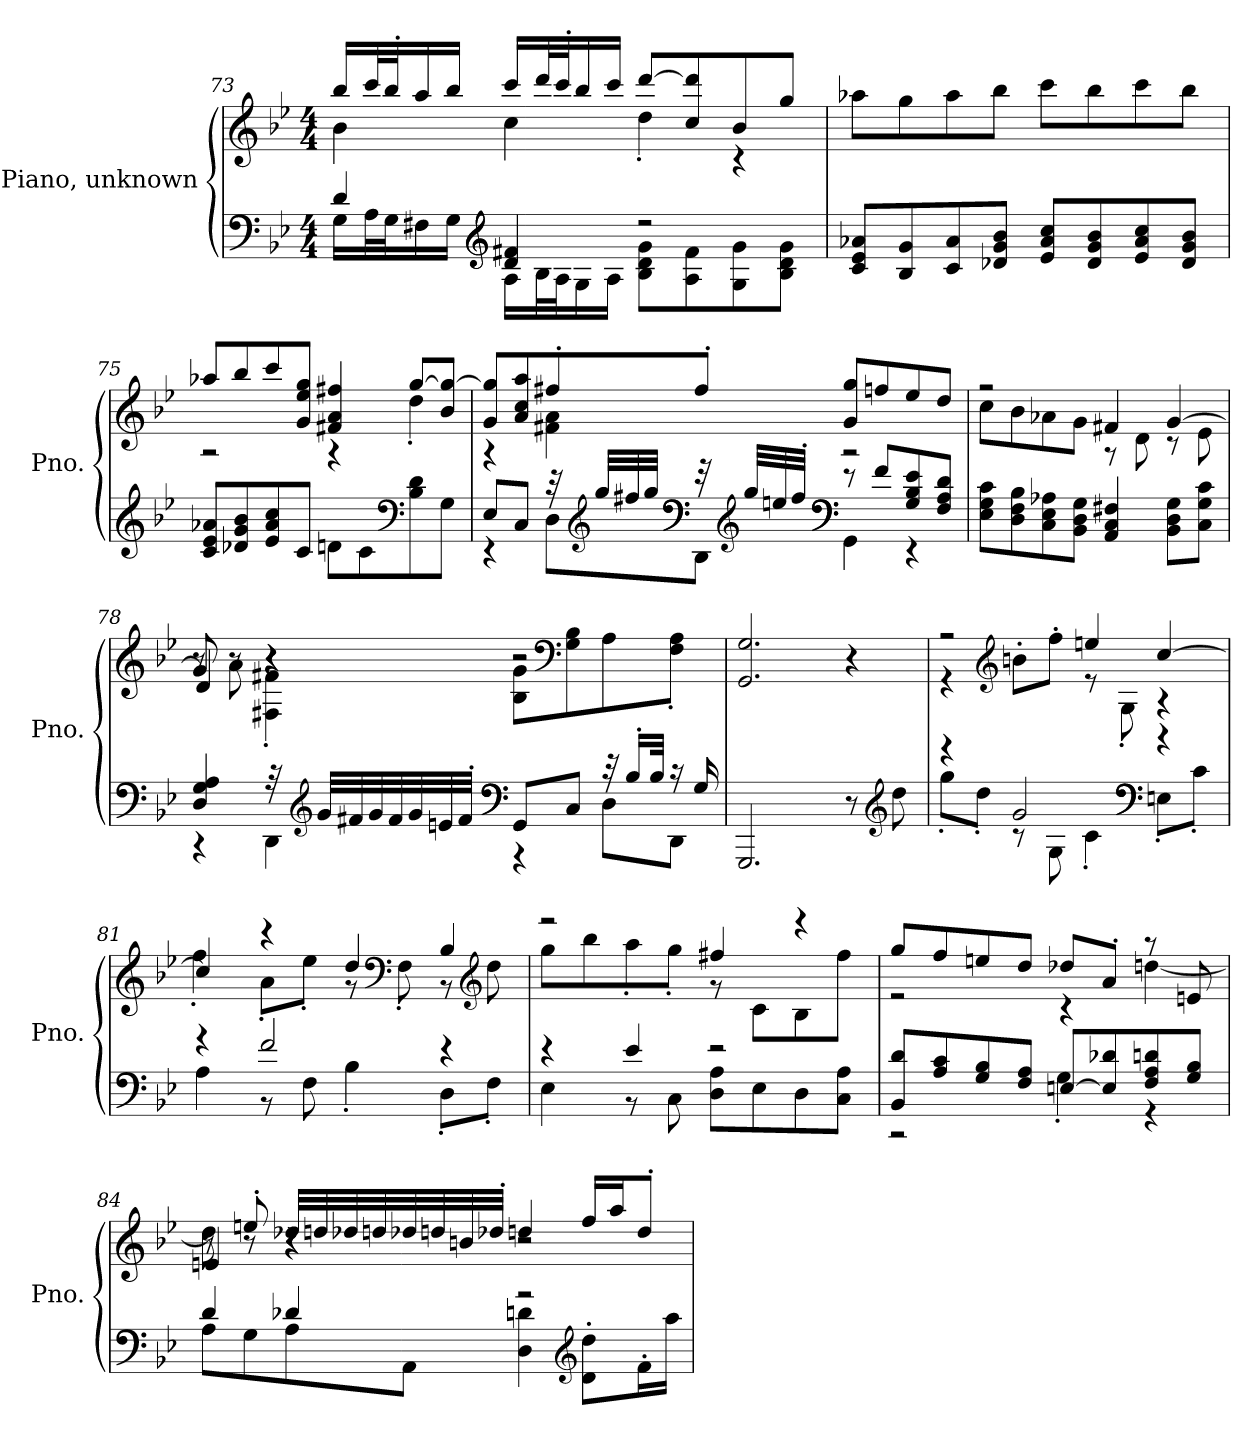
**kern	**kern
*part1	*part1
*staff2	*staff1
*I"Piano, unknown	*
*I'Pno.	*
!!LO:LB:g=z
*clefF4	*clefG2
*k[b-e-]	*k[b-e-]
*M4/4	*M4/4
=73	=73
*^	*^
4d/	16G\LL	16bb-/LL	4b-\
.	32A\L	32ccc/L	.
.	32G\J	32bb-'/J	.
.	16F#X\	16aa/	.
.	16G\JJ	16bb-/JJ	.
*clefG2	*	*	*
4d/ 4f#X/	16A\LL	16ccc/LL	4cc\
.	32B-\L	32ddd/L	.
.	32A\J	32ccc'/J	.
.	16G\	16bb-/	.
.	16A\JJ	16ccc/JJ	.
2r	8B-\ 8d\ 8g\L	[8ddd/L	4dd'\
.	8A\ 8f#\	8cc/ 8ddd/]	.
.	8G\ 8g\	8b-/	4r
.	8B-\ 8d\ 8g\J	8gg/J	.
*v	*v	*	*
*	*v	*v
=74	=74
8c/ 8e-/ 8a-X/L	8aa-X\L
8B-/ 8g/	8gg\
8c/ 8a-/	8aa-\
8d-X/ 8g/ 8b-/J	8bb-\J
8e-/ 8a-/ 8cc/L	8ccc\L
8d-/ 8g/ 8b-/	8bb-\
8e-/ 8a-/ 8cc/	8ccc\
8d-/ 8g/ 8b-/J	8bb-\J
!!LO:LB:g=z
=75	=75
*	*^
8c/ 8e-/ 8a-X/L	8aa-X/L	2r
8d-X/ 8g/ 8b-/	8bb-/	.
8e-/ 8a-/ 8cc/	8ccc/	.
8c/J	8g/ 8ee-/ 8gg/J	.
8dn\L	4f#X/ 4a/ 4ff#X/	4r
8c\	.	.
*clefF4	*	*
8B-\ 8d\	[8gg/L	4dd'\
8G\J	8b-/ 8gg/_J	.
=76	=76	=76
*^	*	*
8E-/L	4r	8g/ 8gg/]L	4r
8C/J	.	8a/ 8cc/ 8aa/	.
32r	8D\L	8ff#X'/	4f#X\ 4a\
*clefG2	*	*	*
32gg/LLL	.	.	.
32ff#X/	.	.	.
32gg/JJJ	.	.	.
*clefF4	*	*	*
32r	8DD\J	8ff#'/J	.
*clefG2	*	*	*
32gg/LLL	.	.	.
32een/	.	.	.
32ff#'/JJJ	.	.	.
*clefF4	*	*	*
8r	4GG\	8g/ 8gg/L	2r
8f/L	.	8ffn/	.
8G/ 8B-/ 8e-/	4r	8ee-/	.
8F/ 8A/ 8d/J	.	8dd/J	.
*v	*v	*	*
!!LO:LB:g=z	!!
=77	=77	=77
8E-\ 8G\ 8c\L	2r	8cc\L
8D\ 8F\ 8B-\	.	8b-\
8C\ 8E-\ 8A-X\	.	8a-X\
8BB-\ 8D\ 8G\J	.	8g\J
4AA/ 4C/ 4F#X/	4f#X/	8r
.	.	8d\
8BB-\ 8D\ 8G\L	[4g/	8r
8C\ 8G\ 8c\J	.	8e-\
=78	=78	=78
*^	*	*^
4D/ 4G/ 4A/	4r	8g/]	8r	4d/
.	.	8r	8a\	.
32r	4DD\	4r	4F#X\' 4f#X\'	4r
*clefG2	*	*	*	*
32g/LLL	.	.	.	.
32f#X/	.	.	.	.
32g/	.	.	.	.
32f#/	.	.	.	.
32g/	.	.	.	.
32en/	.	.	.	.
32f#'/JJJ	.	.	.	.
*clefF4	*	*	*	*
8GG/L	4r	2r	8B-\ 8g\L	2r
*	*	*clefF4	*	*
8C/J	.	.	8G\ 8B-\	.
32r	8D\L	.	8A\	.
16B-'/LL	.	.	.	.
32B-/JJk	.	.	.	.
16r	8DD\J	.	8F#\' 8A\'J	.
16G/	.	.	.	.
*v	*v	*	*	*
*	*v	*v	*v
=79	=79
2.GGG/	2.GG/ 2.G/
8r	4r
*clefG2	*
8dd\	.
!!LO:LB:g=z
=80	=80
*^	*^
4r	8gg'\L	2r	4r
.	8dd'\J	.	.
*	*	*clefG2	*
2g/	8r	.	8bn'\L
.	8G\	.	8ff'\J
.	4c'\	4een/	8r
.	.	.	8G'\
*clefF4	*	*	*
4r	8En'\L	[4cc/	4r
.	8c'\J	.	.
=81	=81	=81	=81
4r	4A\	4cc/]	4ff'\
2f/	8r	4r	8a'\L
.	8F\	.	8ee-'\J
.	4B-'\	4dd/	8r
*	*	*clefF4	*
.	.	.	8F'\
4r	8D'\L	4B-/	8r
*	*	*clefG2	*
.	8F'\J	.	8dd\
=82	=82	=82	=82
4r	4E-\	2r	8gg\L
.	.	.	8bb-\
4e-/	8r	.	8aa'\
.	8C\	.	8gg'\J
2r	8D\ 8A\L	4ff#X/	8r
.	8E-\	.	8c\L
.	8D\	4r	8B-\
.	8C\ 8A\J	.	8ff#\J
!!LO:PB:g=z	!!
=83	=83	=83	=83
8BB-/ 8d/L	2r	8gg/L	2r
8A/ 8c/	.	8ff/	.
8G/ 8B-/	.	8een/	.
8F/ 8A/J	.	8dd/J	.
[8En/L	4G'\	8dd-X/L	4r
8E/] 8d-X/	.	8a'/J	.
8F/ 8A/ 8dn/	4r	8r	[4ddn\
8G/ 8B-/J	.	8en/	.
=84	=84	=84	=84
*	*	*	*^
4d/	8A\L	8r	8dd\]	4en/
.	8G\	8een'/	8r	.
4d-X/	8A\	32dd-X/LLL	4r	4r
.	.	32ddn/	.	.
.	.	32dd-X/	.	.
.	.	32ddn/	.	.
.	8AA\J	32dd-X/	.	.
.	.	32ddn/	.	.
.	.	32bn/	.	.
.	.	32dd-X'/JJJ	.	.
2r	4D\ 4dn\	4ddn/	2r	2r
*clefG2	*	*	*	*
.	8d\' 8dd\'L	16ff/LL	.	.
.	.	16aa/J	.	.
.	16f'\L	8dd'/J	.	.
.	16aa\JJ	.	.	.
*v	*v	*	*	*
*	*v	*v	*v
=	=
*-	*-
